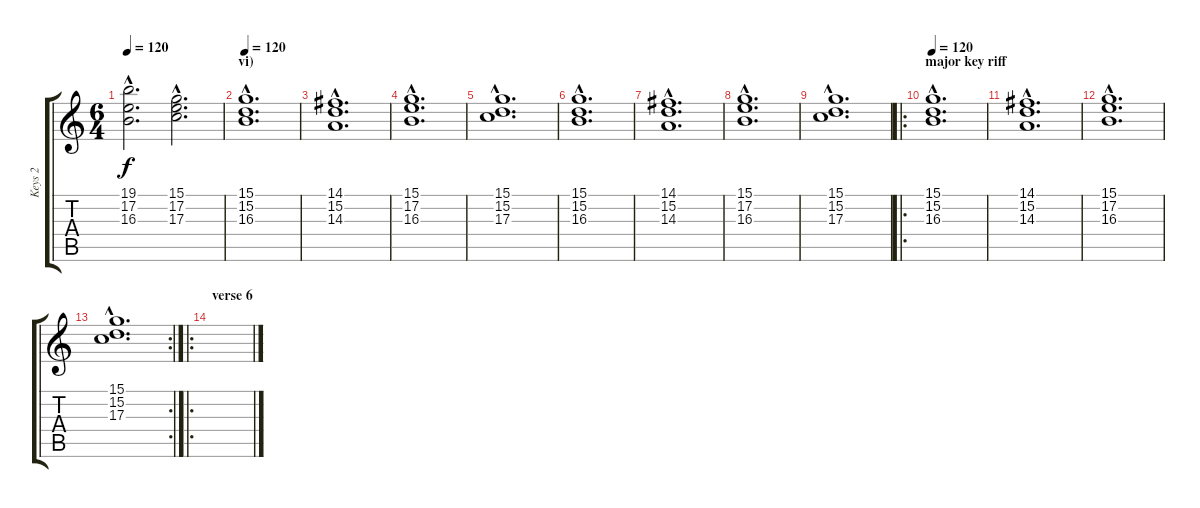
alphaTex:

\track ("Keys 2" "Keys 2") {instrument pad6metallic}
\staff {score tabs}
\tuning (E4 B3 G3 D3 A2 E2) {hide}
\ts (6 4)
\tempo 120
\clef g2
\ks c
(19.1{hac} 17.2{hac} 16.3{hac}).2{d dy f} (15.1{hac} 17.2{hac} 17.3{hac}).2{d} |
\section ("" "vi)")
\tempo 120
(15.1{hac} 15.2{hac} 16.3{hac}).1{d volume 11 instrument stringensemble1} |
(14.1{hac} 15.2{hac} 14.3{hac}).1{d} |
(15.1{hac} 17.2{hac} 16.3{hac}).1{d} |
(15.1{hac} 15.2{hac} 17.3{hac}).1{d} |
(15.1{hac} 15.2{hac} 16.3{hac}).1{d} |
(14.1{hac} 15.2{hac} 14.3{hac}).1{d} |
(15.1{hac} 17.2{hac} 16.3{hac}).1{d} |
(15.1{hac} 15.2{hac} 17.3{hac}).1{d} |
\ro
\section ("" "major key riff")
\tempo 120
(15.1{hac} 15.2{hac} 16.3{hac}).1{d} |
(14.1{hac} 15.2{hac} 14.3{hac}).1{d} |
(15.1{hac} 17.2{hac} 16.3{hac}).1{d} |
\rc 2
(15.1{hac} 15.2{hac} 17.3{hac}).1{d} |
\ro
\section ("" "verse 6")
